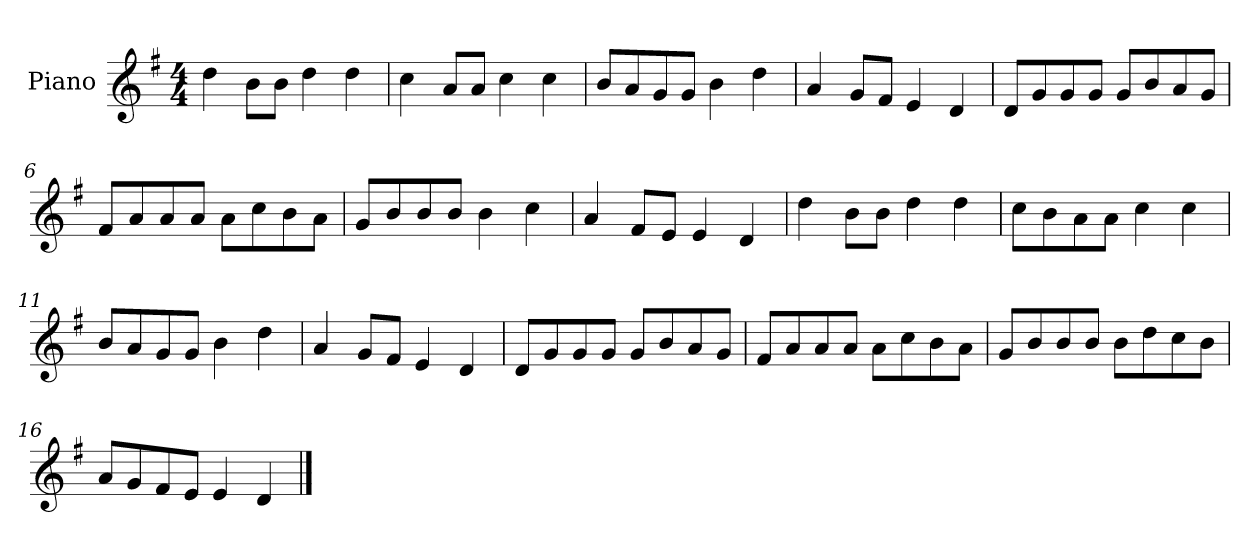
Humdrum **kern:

**kern
*part1
*staff1
*I"Piano
*I'P-no
*clefG2
*k[f#]
*M4/4
*MM90
=1
4dd\
8b\L
8b\J
4dd\
4dd\
=2
4cc\
8a/L
8a/J
4cc\
4cc\
=3
8b/L
8a/
8g/
8g/J
4b\
4dd\
=4
4a/
8g/L
8f#/J
4e/
4d/
=5
8d/L
8g/
8g/
8g/J
8g/L
8b/
8a/
8g/J
=6
8f#/L
8a/
8a/
8a/J
8a\L
8cc\
8b\
8a\J
!!LO:LB:g=z
=7
8g/L
8b/
8b/
8b/J
4b\
4cc\
=8
4a/
8f#/L
8e/J
4e/
4d/
=9
4dd\
8b\L
8b\J
4dd\
4dd\
=10
8cc\L
8b\
8a\
8a\J
4cc\
4cc\
=11
8b/L
8a/
8g/
8g/J
4b\
4dd\
=12
4a/
8g/L
8f#/J
4e/
4d/
=13
8d/L
8g/
8g/
8g/J
8g/L
8b/
8a/
8g/J
!!LO:LB:g=z
=14
8f#/L
8a/
8a/
8a/J
8a\L
8cc\
8b\
8a\J
=15
8g/L
8b/
8b/
8b/J
8b\L
8dd\
8cc\
8b\J
=16
8a/L
8g/
8f#/
8e/J
4e/
4d/
==
*-
